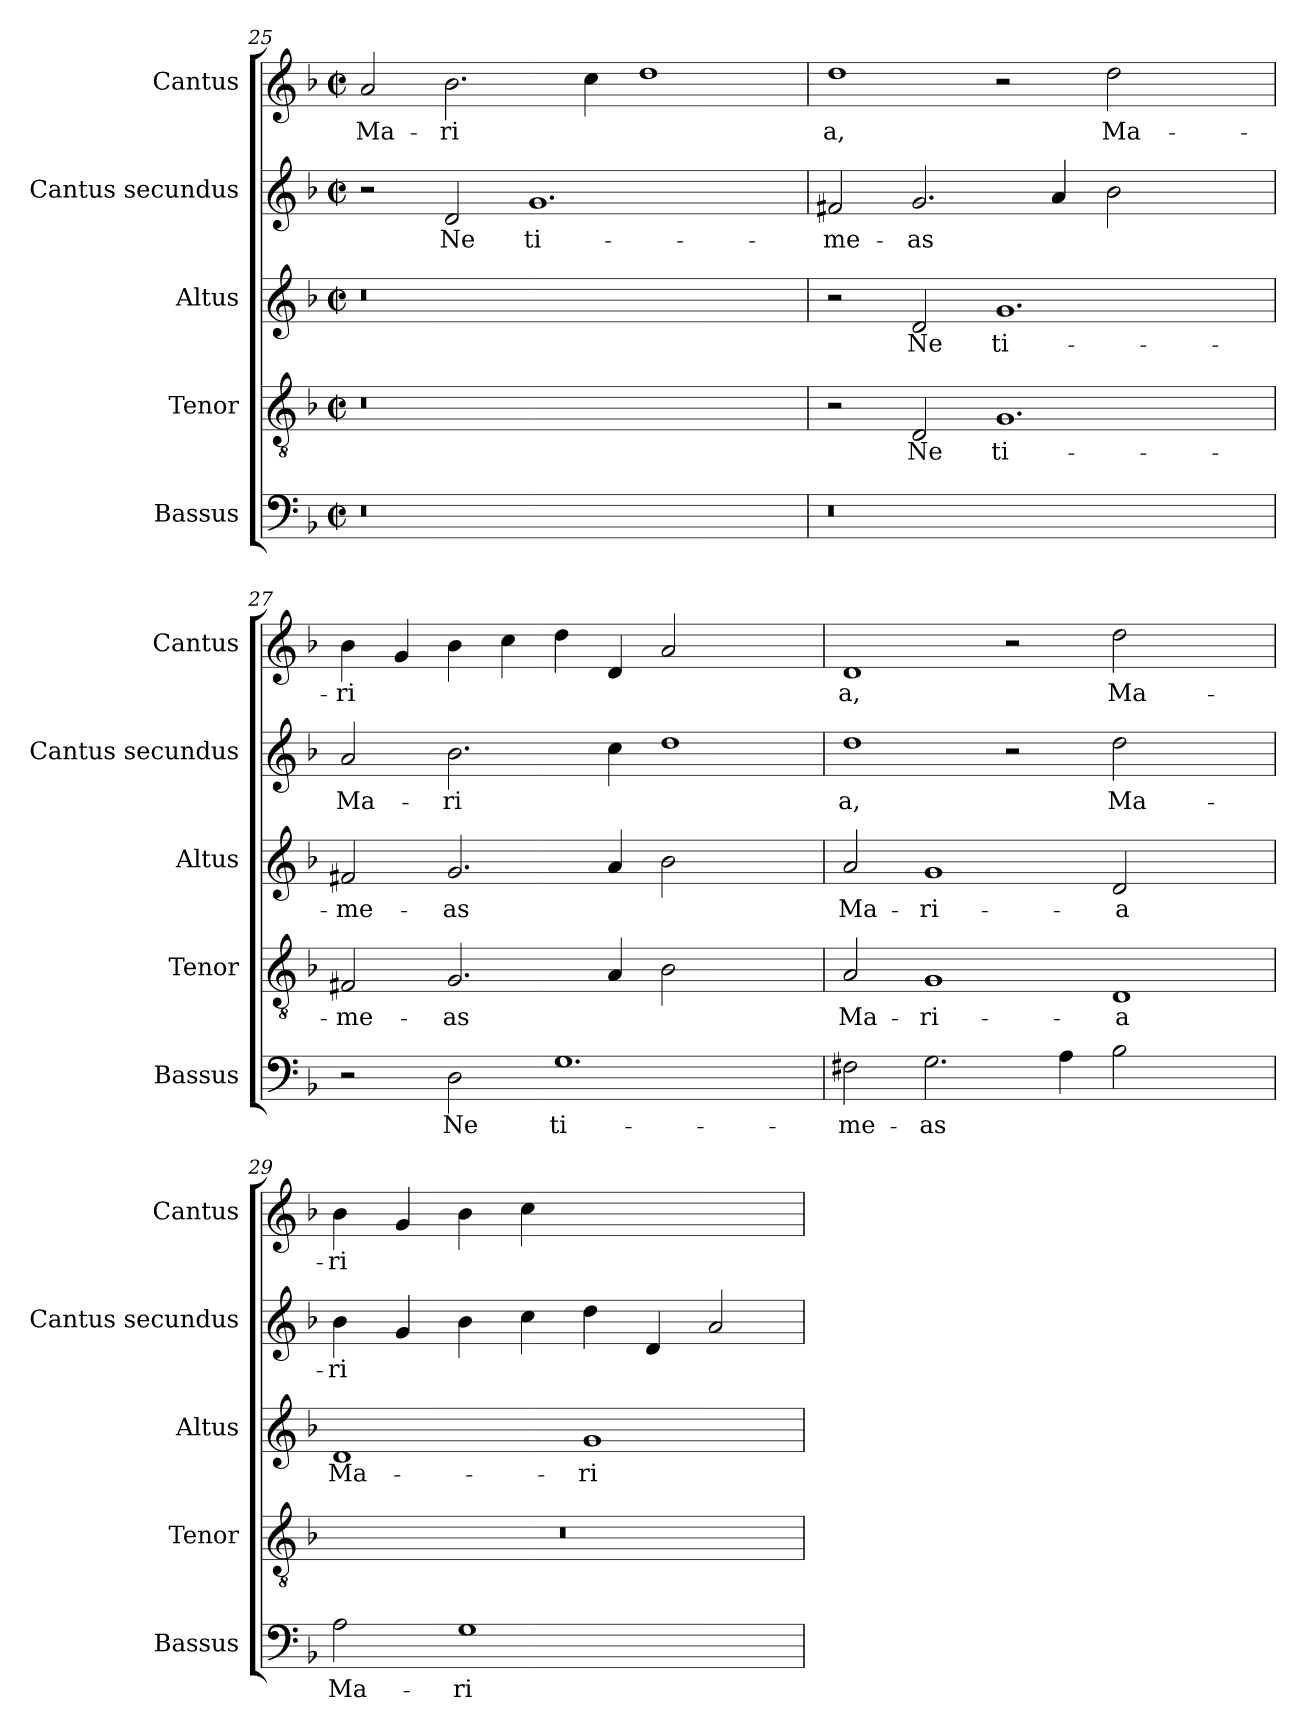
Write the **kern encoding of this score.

**kern	**text	**kern	**text	**kern	**text	**kern	**text	**kern	**text
*part5	*part5	*part4	*part4	*part3	*part3	*part2	*part2	*part1	*part1
*staff5	*staff5	*staff4	*staff4	*staff3	*staff3	*staff2	*staff2	*staff1	*staff1
*I"Bassus	*	*I"Tenor	*	*I"Altus	*	*I"Cantus secundus	*	*I"Cantus	*
*I'Bassus	*	*I'Tenor	*	*I'Altus	*	*I'Cantus secundus	*	*I'Cantus	*
*clefF4	*	*clefGv2	*	*clefG2	*	*clefG2	*	*clefG2	*
*k[b-]	*	*k[b-]	*	*k[b-]	*	*k[b-]	*	*k[b-]	*
*F:	*	*F:	*	*F:	*	*F:	*	*F:	*
*M4/2	*	*M4/2	*	*M4/2	*	*M4/2	*	*M4/2	*
*met(c|)	*	*met(c|)	*	*met(c|)	*	*met(c|)	*	*met(c|)	*
=25	=25	=25	=25	=25	=25	=25	=25	=25	=25
!	!	!	!	!	!	!	!	!	!LO:LY:b
*	*	*	*	*	*	*	*	*^	*
0r	.	0r	.	0r	.	2r	.	2a	1ryy	Ma-
!	!	!	!	!	!	!	!LO:LY:b	!	!	!LO:LY:b
.	.	.	.	.	.	2d	Ne	2.b-	.	-ri
!	!	!	!	!	!	!	!LO:LY:b	!	!	!
.	.	.	.	.	.	1.g	ti-	.	1.ryy	.
.	.	.	.	.	.	.	.	4cc	.	.
.	.	.	.	.	.	.	.	1dd	.	.
2ryy	.	2ryy	.	2ryy	.	.	.	.	.	.
=26	=26	=26	=26	=26	=26	=26	=26	=26	=26	=26
!	!	!	!	!	!	!	!LO:LY:b	!	!	!LO:LY:b
0r	.	2r	.	2r	.	2f#X	-me-	1dd	2ryy	a,
!	!	!	!LO:LY:b	!	!LO:LY:b	!	!LO:LY:b	!	!	!
.	.	2D	Ne	2d	Ne	2.g	-as	.	0ryy	.
!	!	!	!LO:LY:b	!	!LO:LY:b	!	!	!	!	!
.	.	1.G	ti-	1.g	ti-	.	.	2r	.	.
.	.	.	.	.	.	4a	.	.	.	.
!	!	!	!	!	!	!	!	!	!	!LO:LY:b
.	.	.	.	.	.	2b-	.	2dd	.	Ma-
2ryy	.	.	.	.	.	2ryy	.	2ryy	.	.
=27	=27	=27	=27	=27	=27	=27	=27	=27	=27	=27
!	!	!	!LO:LY:b	!	!LO:LY:b	!	!LO:LY:b	!	!	!LO:LY:b
2r	.	2F#X	-me-	2f#X	-me-	2a	Ma-	4b-	2ryy	-ri
.	.	.	.	.	.	.	.	4g	.	.
!	!LO:LY:b	!	!LO:LY:b	!	!LO:LY:b	!	!LO:LY:b	!	!	!
2D	Ne	2.G	-as	2.g	-as	2.b-	-ri	4b-	0ryy	.
.	.	.	.	.	.	.	.	4cc	.	.
!	!LO:LY:b	!	!	!	!	!	!	!	!	!
1.G	ti-	.	.	.	.	.	.	4dd	.	.
.	.	4A	.	4a	.	4cc	.	4d	.	.
.	.	2B-	.	2b-	.	1dd	.	2a	.	.
.	.	2ryy	.	2ryy	.	.	.	2ryy	.	.
=28	=28	=28	=28	=28	=28	=28	=28	=28	=28	=28
!	!LO:LY:b	!	!LO:LY:b	!	!LO:LY:b	!	!LO:LY:b	!	!	!LO:LY:b
2F#X	-me-	2A	Ma-	2a	Ma-	1dd	a,	1d	2ryy	a,
!	!LO:LY:b	!	!LO:LY:b	!	!LO:LY:b	!	!	!	!	!
2.G	-as	1G	-ri-	1g	-ri-	.	.	.	0ryy	.
.	.	.	.	.	.	2r	.	2r	.	.
4A	.	.	.	.	.	.	.	.	.	.
!	!	!	!LO:LY:b	!	!LO:LY:b	!	!LO:LY:b	!	!	!LO:LY:b
2B-	.	1D	-a	2d	-a	2dd	Ma-	2dd	.	Ma-
2ryy	.	.	.	2ryy	.	2ryy	.	2ryy	.	.
=29	=29	=29	=29	=29	=29	=29	=29	=29	=29	=29
!	!LO:LY:b	!	!	!	!LO:LY:b	!	!LO:LY:b	!	!	!LO:LY:b
2A	Ma-	0r	.	1d	Ma-	4b-	-ri	4b-	1ryy	-ri
.	.	.	.	.	.	4g	.	4g	.	.
!	!LO:LY:b	!	!	!	!	!	!	!	!	!
1G	-ri	.	.	.	.	4b-	.	4b-	.	.
.	.	.	.	.	.	4cc	.	4cc	.	.
!	!	!	!	!	!LO:LY:b	!	!	!	!	!
.	.	.	.	1g	-ri	4dd	.	1ryy	1ryy	.
.	.	.	.	.	.	4d	.	.	.	.
2ryy	.	.	.	.	.	2a	.	.	.	.
*	*	*	*	*	*	*	*	*v	*v	*
=	=	=	=	=	=	=	=	=	=
*-	*-	*-	*-	*-	*-	*-	*-	*-	*-
